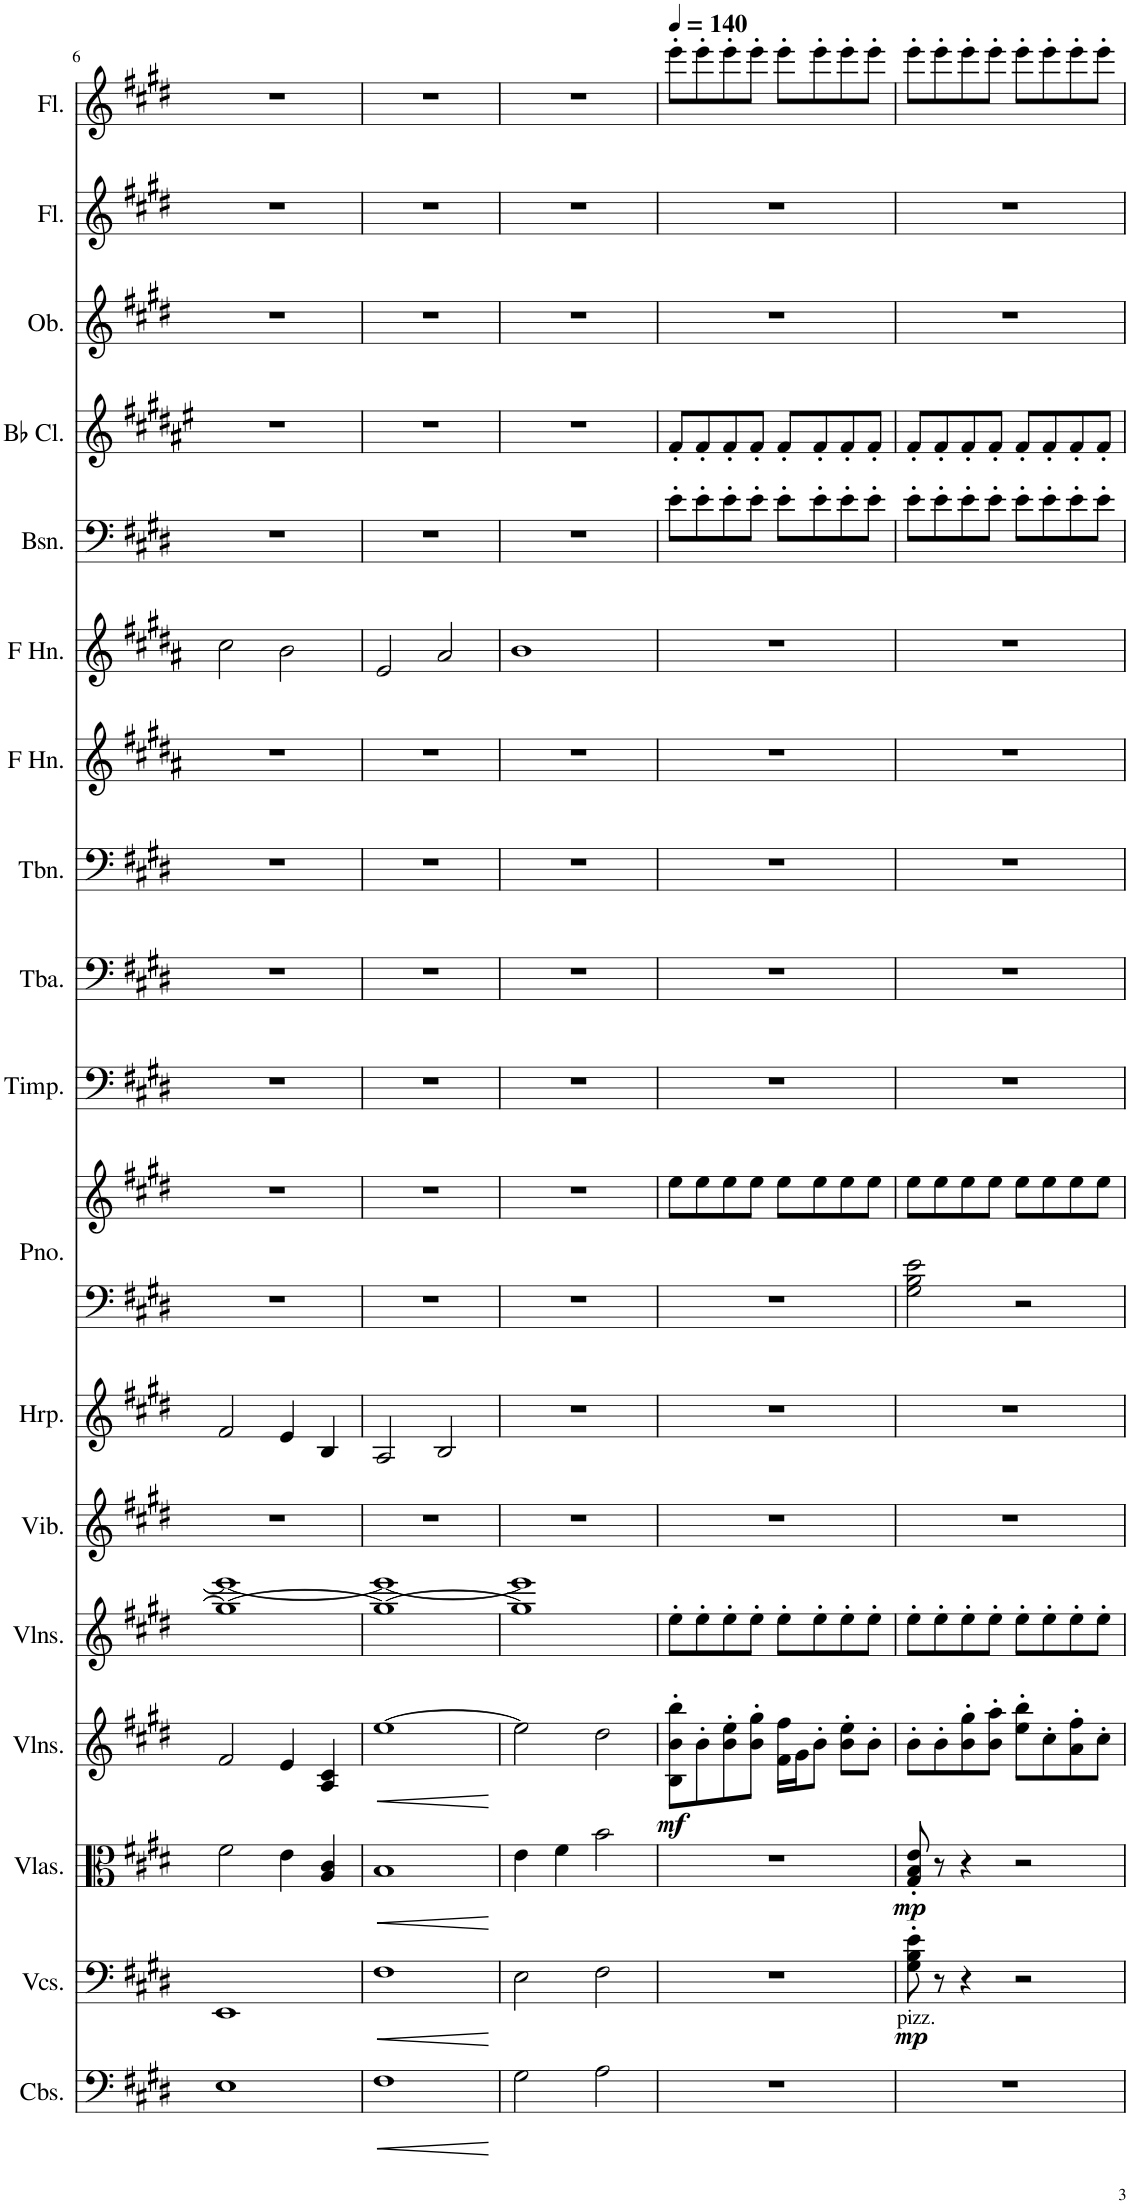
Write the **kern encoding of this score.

**kern	**dynam	**kern	**dynam	**kern	**dynam	**kern	**dynam	**kern	**kern	**kern	**kern	**kern	**kern	**kern	**kern	**kern	**kern	**kern	**kern	**kern	**kern	**kern
*part18	*part18	*part17	*part17	*part16	*part16	*part15	*part15	*part14	*part13	*part12	*part11	*part11	*part10	*part9	*part8	*part7	*part6	*part5	*part4	*part3	*part2	*part1
*staff19	*staff19	*staff18	*staff18	*staff17	*staff17	*staff16	*staff16	*staff15	*staff14	*staff13	*staff12	*staff11	*staff10	*staff9	*staff8	*staff7	*staff6	*staff5	*staff4	*staff3	*staff2	*staff1
*I"Contrabasses	*	*I"Violoncellos	*	*I"Violas	*	*I"Violins	*	*I"Violins	*I"Vibraphone	*I"Harp	*I"Piano	*	*I"Timpani	*I"Tuba	*I"Trombone	*I"Horn in F	*I"Horn in F	*I"Bassoon	*I"Bb Clarinet	*I"Oboe	*I"Flute	*I"Flute
*I'Cbs.	*	*I'Vcs.	*	*I'Vlas.	*	*I'Vlns.	*	*I'Vlns.	*I'Vib.	*I'Hrp.	*I'Pno.	*	*I'Timp.	*I'Tba.	*I'Tbn.	*	*	*I'Bsn.	*I'Bb Cl.	*I'Ob.	*I'Fl.	*I'Fl.
!!LO:PB:g=z
*clefF4	*	*clefF4	*	*clefC3	*	*clefG2	*	*clefG2	*clefG2	*clefG2	*clefF4	*clefG2	*clefF4	*clefF4	*clefF4	*clefG2	*clefG2	*clefF4	*clefG2	*clefG2	*clefG2	*clefG2
*Trd7c12	*	*	*	*	*	*	*	*	*	*	*	*	*	*	*	*Trd4c7	*Trd4c7	*	*Trd1c2	*	*	*
*k[f#c#g#d#]	*	*k[f#c#g#d#]	*	*k[f#c#g#d#]	*	*k[f#c#g#d#]	*	*k[f#c#g#d#]	*k[f#c#g#d#]	*k[f#c#g#d#]	*k[f#c#g#d#]	*k[f#c#g#d#]	*k[f#c#g#d#]	*k[f#c#g#d#]	*k[f#c#g#d#]	*k[f#c#g#d#a#]	*k[f#c#g#d#a#]	*k[f#c#g#d#]	*k[f#c#g#d#a#e#]	*k[f#c#g#d#]	*k[f#c#g#d#]	*k[f#c#g#d#]
*M4/4	*	*M4/4	*	*M4/4	*	*M4/4	*	*M4/4	*M4/4	*M4/4	*M4/4	*M4/4	*M4/4	*M4/4	*M4/4	*M4/4	*M4/4	*M4/4	*M4/4	*M4/4	*M4/4	*M4/4
=6	=6	=6	=6	=6	=6	=6	=6	=6	=6	=6	=6	=6	=6	=6	=6	=6	=6	=6	=6	=6	=6	=6
*	*	*	*	*	*	*	*	*^	*	*	*	*	*	*	*	*	*	*	*	*	*	*
1E	.	1EE	.	2f#\	.	2f#/	.	1gg#_	1eee_	1r	2f#/	1r	1r	1r	1r	1r	1r	2cc#\	1r	1r	1r	1r	1r
.	.	.	.	4e\	.	4e/	.	.	.	.	4e/	.	.	.	.	.	.	2b\	.	.	.	.	.
.	.	.	.	4A/ 4c#/	.	4A/ 4c#/	.	.	.	.	4B/	.	.	.	.	.	.	.	.	.	.	.	.
=7	=7	=7	=7	=7	=7	=7	=7	=7	=7	=7	=7	=7	=7	=7	=7	=7	=7	=7	=7	=7	=7	=7	=7
!	!LO:HP:b	!	!LO:HP:b	!	!LO:HP:b	!	!LO:HP:b	!	!	!	!	!	!	!	!	!	!	!	!	!	!	!	!
1F#	<	1F#	<	1B	<	[1ee	<	1gg#_	1eee_	1r	2A/	1r	1r	1r	1r	1r	1r	2e/	1r	1r	1r	1r	1r
.	.	.	.	.	.	.	.	.	.	.	2B/	.	.	.	.	.	.	2a#/	.	.	.	.	.
*	*	*	*	*	*	*	*	*v	*v	*	*	*	*	*	*	*	*	*	*	*	*	*	*
.	[	.	[	.	[	.	[	.	.	.	.	.	.	.	.	.	.	.	.	.	.	.
=8	=8	=8	=8	=8	=8	=8	=8	=8	=8	=8	=8	=8	=8	=8	=8	=8	=8	=8	=8	=8	=8	=8
*	*	*	*	*	*	*	*	*^	*	*	*	*	*	*	*	*	*	*	*	*	*	*
2G#\	.	2E\	.	4e\	.	2ee\]	.	1gg#]	1eee]	1r	1r	1r	1r	1r	1r	1r	1r	1b	1r	1r	1r	1r	1r
.	.	.	.	4f#\	.	.	.	.	.	.	.	.	.	.	.	.	.	.	.	.	.	.	.
2A\	.	2F#\	.	2b\	.	2dd#\	.	.	.	.	.	.	.	.	.	.	.	.	.	.	.	.	.
*	*	*	*	*	*	*	*	*v	*v	*	*	*	*	*	*	*	*	*	*	*	*	*	*
=9	=9	=9	=9	=9	=9	=9	=9	=9	=9	=9	=9	=9	=9	=9	=9	=9	=9	=9	=9	=9	=9	=9
*	*	*	*	*	*	*	*	*	*	*	*	*	*	*	*	*	*	*	*	*	*	*MM140
!	!	!	!	!	!	!	!LO:DY:b	!	!	!	!	!	!	!	!	!	!	!	!	!	!	!
1r	.	1r	.	1r	.	8B\' 8b\' 8bb\'L	mf	8ee'\L	1r	1r	1r	8ee\L	1r	1r	1r	1r	1r	8e'\L	8f#'/L	1r	1r	8eee'\L
.	.	.	.	.	.	8b'\	.	8ee'\	.	.	.	8ee\	.	.	.	.	.	8e'\	8f#'/	.	.	8eee'\
.	.	.	.	.	.	8b\' 8ee\'	.	8ee'\	.	.	.	8ee\	.	.	.	.	.	8e'\	8f#'/	.	.	8eee'\
.	.	.	.	.	.	8b\' 8gg#\'J	.	8ee'\J	.	.	.	8ee\J	.	.	.	.	.	8e'\J	8f#'/J	.	.	8eee'\J
.	.	.	.	.	.	16f#\ 16ff#\LL	.	8ee'\L	.	.	.	8ee\L	.	.	.	.	.	8e'\L	8f#'/L	.	.	8eee'\L
.	.	.	.	.	.	16g#\J	.	.	.	.	.	.	.	.	.	.	.	.	.	.	.	.
.	.	.	.	.	.	8b'\J	.	8ee'\	.	.	.	8ee\	.	.	.	.	.	8e'\	8f#'/	.	.	8eee'\
.	.	.	.	.	.	8b\' 8ee\'L	.	8ee'\	.	.	.	8ee\	.	.	.	.	.	8e'\	8f#'/	.	.	8eee'\
.	.	.	.	.	.	8b'\J	.	8ee'\J	.	.	.	8ee\J	.	.	.	.	.	8e'\J	8f#'/J	.	.	8eee'\J
=10	=10	=10	=10	=10	=10	=10	=10	=10	=10	=10	=10	=10	=10	=10	=10	=10	=10	=10	=10	=10	=10	=10
!	!	!LO:TX:b:t=pizz.	!	!	!	!	!	!	!	!	!	!	!	!	!	!	!	!	!	!	!	!
!	!	!	!LO:DY:b	!	!LO:DY:b	!	!	!	!	!	!	!	!	!	!	!	!	!	!	!	!	!
1r	.	8G#\' 8B\' 8e\'	mp	8G#/' 8B/' 8e/'	mp	8b'\L	.	8ee'\L	1r	1r	2G#\ 2B\ 2e\	8ee\L	1r	1r	1r	1r	1r	8e'\L	8f#'/L	1r	1r	8eee'\L
.	.	8r	.	8r	.	8b'\	.	8ee'\	.	.	.	8ee\	.	.	.	.	.	8e'\	8f#'/	.	.	8eee'\
.	.	4r	.	4r	.	8b\' 8gg#\'	.	8ee'\	.	.	.	8ee\	.	.	.	.	.	8e'\	8f#'/	.	.	8eee'\
.	.	.	.	.	.	8b\' 8aa\'J	.	8ee'\J	.	.	.	8ee\J	.	.	.	.	.	8e'\J	8f#'/J	.	.	8eee'\J
.	.	2r	.	2r	.	8ee\' 8bb\'L	.	8ee'\L	.	.	2r	8ee\L	.	.	.	.	.	8e'\L	8f#'/L	.	.	8eee'\L
.	.	.	.	.	.	8cc#'\	.	8ee'\	.	.	.	8ee\	.	.	.	.	.	8e'\	8f#'/	.	.	8eee'\
.	.	.	.	.	.	8a\' 8ff#\'	.	8ee'\	.	.	.	8ee\	.	.	.	.	.	8e'\	8f#'/	.	.	8eee'\
.	.	.	.	.	.	8cc#'\J	.	8ee'\J	.	.	.	8ee\J	.	.	.	.	.	8e'\J	8f#'/J	.	.	8eee'\J
=	=	=	=	=	=	=	=	=	=	=	=	=	=	=	=	=	=	=	=	=	=	=
*-	*-	*-	*-	*-	*-	*-	*-	*-	*-	*-	*-	*-	*-	*-	*-	*-	*-	*-	*-	*-	*-	*-
